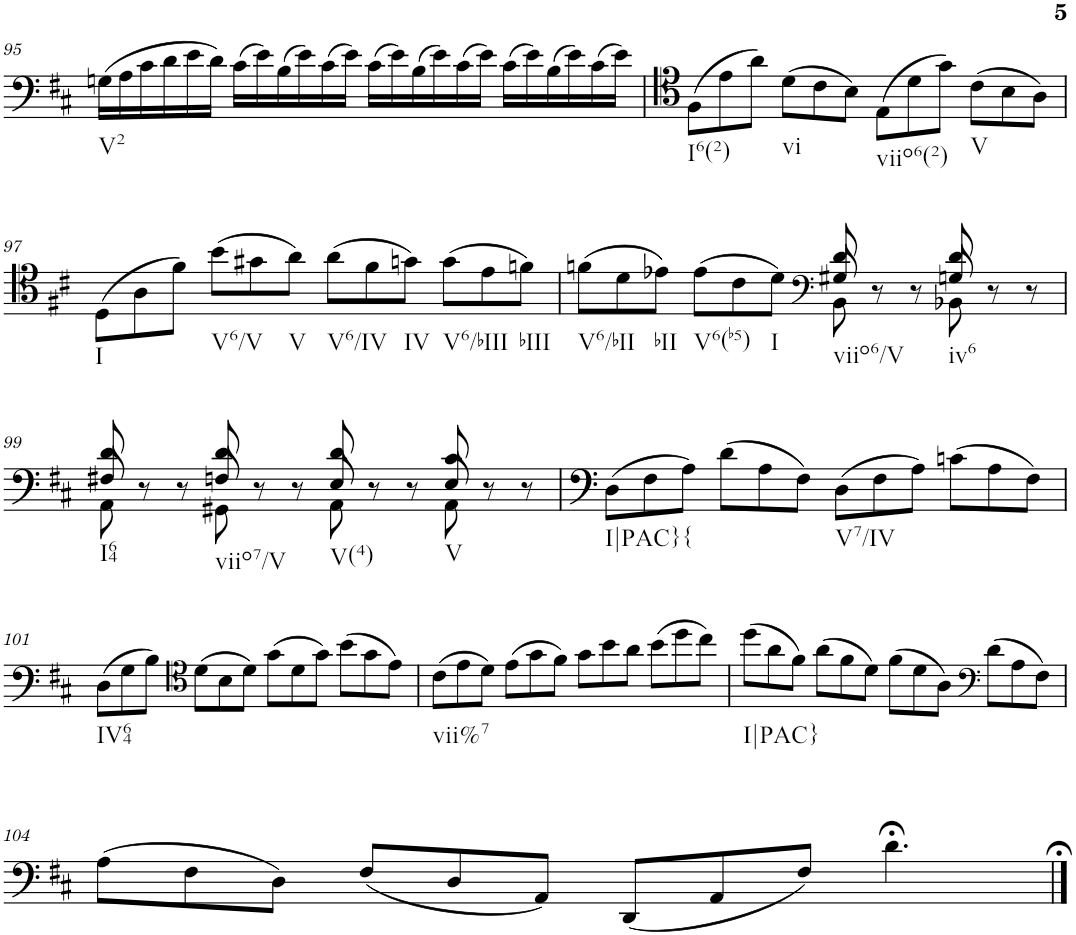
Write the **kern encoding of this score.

**kern
*part1
*staff1
*I"Piano
*I'Pno.
!!LO:PB:g=z
*clefF4
*k[f#c#]
*M12/8
=95
!LO:TX:b:t=V2
(16Gn\LL
16A\
16c#\
16d\
16e\
16d\JJ)
(16c#\LL
16e\)
(16B\
16e\)
(16c#\
16e\JJ)
(16c#\LL
16e\)
(16B\
16e\)
(16c#\
16e\JJ)
(16c#\LL
16e\)
(16B\
16e\)
(16c#\
16e\JJ)
=96
!LO:TX:b:t=I6(2)
(8F#\L
8e\
8a\J)
!LO:TX:b:t=vi
(8d\L
8c#\
8B\J)
!LO:TX:b:t=viio6(2)
(8E\L
8d\
8g\J)
!LO:TX:b:t=V
(8c#\L
8B\
8A\J)
!!LO:LB:g=z
=97
!LO:TX:b:t=I
(8D\L
8A\
8f#\J)
!LO:TX:b:t=V6/V
(8b\L
8g#X\
!LO:TX:b:t=V
8a\J)
!LO:TX:b:t=V6/IV
(8a\L
8f#\
!LO:TX:b:t=IV
8gn\J)
!LO:TX:b:t=V6/bIII
(8g\L
8e\
!LO:TX:b:t=bIII
8fn\J)
=98
*^
*	*^
!LO:TX:b:t=V6/bII	!	!
(8fn\L	2.ryy	2.ryy
8d\	.	.
!LO:TX:b:t=bII	!	!
8e-X\J)	.	.
!LO:TX:b:t=V6(b5)	!	!
(8e-\L	.	.
8c#\	.	.
!LO:TX:b:t=I	!	!
8d\J)	.	.
*clefF4	*	*
!LO:TX:b:t=viio6/V	!	!
8d/	8BB\	8G#X/
8r	4ryy	4ryy
8r	.	.
!LO:TX:b:t=iv6	!	!
8d/	8BB-X\	8Gn/
8r	4ryy	4ryy
8r	.	.
!!LO:LB:g=z	!!	!!
=99	=99	=99
!LO:TX:b:t=I64	!	!
8d/	8AA\	8F#X/
8r	4ryy	4ryy
8r	.	.
!LO:TX:b:t=viio7/V	!	!
8d/	8GG#X\	8Fn/
8r	4ryy	4ryy
8r	.	.
!LO:TX:b:t=V(4)	!	!
8d/	8AA\	8E/
8r	4ryy	4ryy
8r	.	.
!LO:TX:b:t=V	!	!
8c#/	8AA\	8E/
8r	4ryy	4ryy
8r	.	.
*v	*v	*v
=100
!LO:TX:b:t=I|PAC}{
(8D\L
8F#\
8A\J)
(8d\L
8A\
8F#\J)
!LO:TX:b:t=V7/IV
(8D\L
8F#\
8A\J)
(8cn\L
8A\
8F#\J)
!!LO:LB:g=z
=101
!LO:TX:b:t=IV64
(8D\L
8G\
8B\J)
*clefC4
(8d\L
8B\
8d\J)
(8g\L
8d\
8g\J)
(8b\L
8g\
8e\J)
=102
!LO:TX:b:t=vii%7
(8c#\L
8e\
8d\J)
(8e\L
8g\
8f#\J)
8g\L
8b\
8a\J
(8b\L
8dd\
8cc#\J)
=103
!LO:TX:b:t=I|PAC}
(8dd\L
8a\
8f#\J)
(8a\L
8f#\
8d\J)
(8f#\L
8d\
8A\J)
*clefF4
(8d\L
8A\
8F#\J)
!!LO:LB:g=z
=104
(8A\L
8F#\
8D\J)
(8F#/L
8D/
8AA/J)
(8DD/L
8AA/
8F#/J)
4.d;<\
==
*-
